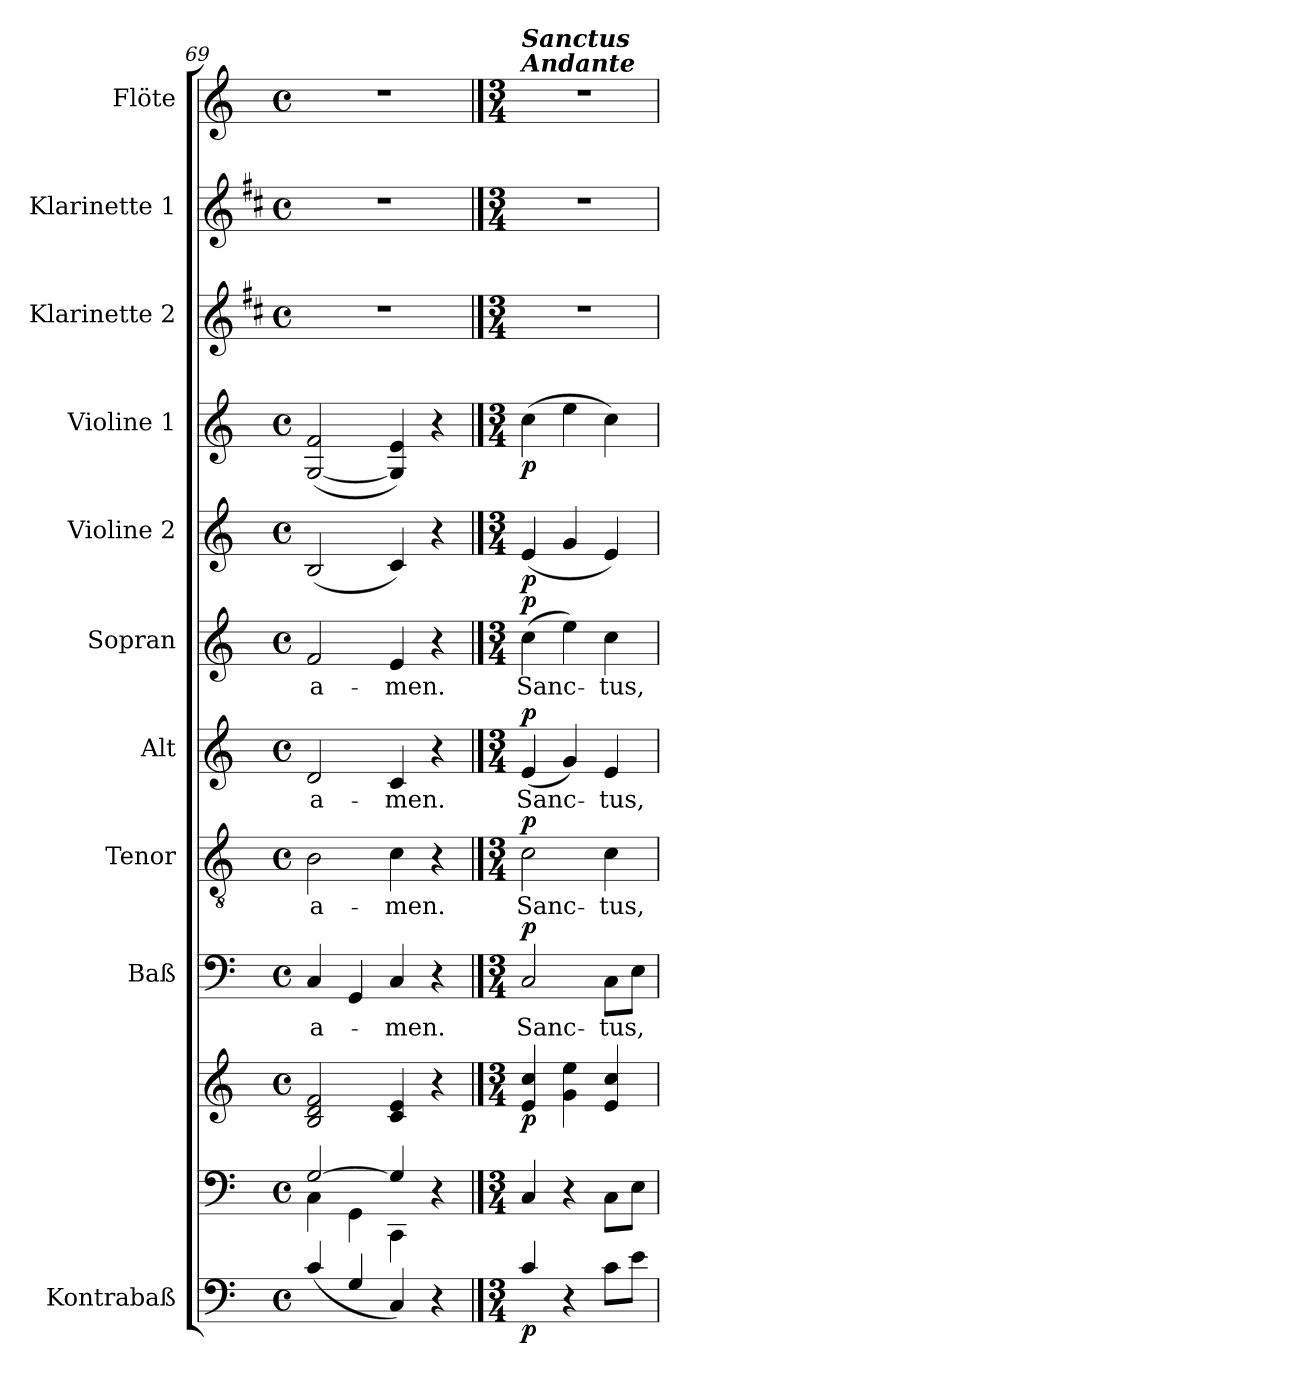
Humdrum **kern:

**kern	**dynam	**kern	**kern	**dynam	**kern	**text	**dynam	**kern	**text	**dynam	**kern	**text	**dynam	**kern	**text	**dynam	**kern	**dynam	**kern	**dynam	**kern	**kern	**kern
*part11	*part11	*part10	*part10	*part10	*part9	*part9	*part9	*part8	*part8	*part8	*part7	*part7	*part7	*part6	*part6	*part6	*part5	*part5	*part4	*part4	*part3	*part2	*part1
*staff12	*staff12	*staff11	*staff10	*staff10/11	*staff9	*staff9	*staff9	*staff8	*staff8	*staff8	*staff7	*staff7	*staff7	*staff6	*staff6	*staff6	*staff5	*staff5	*staff4	*staff4	*staff3	*staff2	*staff1
*I"Kontrabaß	*	*	*	*	*I"Baß	*	*	*I"Tenor	*	*	*I"Alt	*	*	*I"Sopran	*	*	*I"Violine 2	*	*I"Violine 1	*	*I"Klarinette 2	*I"Klarinette 1	*I"Flöte
*	*	*	*	*	*	*	*	*	*	*	*	*	*	*	*	*	*I'Vln	*	*I'Vln	*	*	*	*I'Fl
*clefF4	*	*clefF4	*clefG2	*	*clefF4	*	*	*clefGv2	*	*	*clefG2	*	*	*clefG2	*	*	*clefG2	*	*clefG2	*	*clefG2	*clefG2	*clefG2
*ITrd7c12	*	*	*	*	*	*	*	*	*	*	*	*	*	*	*	*	*	*	*	*	*ITrd1c2	*ITrd1c2	*
*k[]	*	*k[]	*k[]	*	*k[]	*	*	*k[]	*	*	*k[]	*	*	*k[]	*	*	*k[]	*	*k[]	*	*k[]	*k[]	*k[]
*C:	*	*C:	*C:	*	*C:	*	*	*C:	*	*	*C:	*	*	*C:	*	*	*C:	*	*C:	*	*C:	*C:	*C:
*M4/4	*	*M4/4	*M4/4	*	*M4/4	*	*	*M4/4	*	*	*M4/4	*	*	*M4/4	*	*	*M4/4	*	*M4/4	*	*M4/4	*M4/4	*M4/4
*met(c)	*	*met(c)	*met(c)	*	*met(c)	*	*	*met(c)	*	*	*met(c)	*	*	*met(c)	*	*	*met(c)	*	*met(c)	*	*met(c)	*met(c)	*met(c)
=69	=69	=69	=69	=69	=69	=69	=69	=69	=69	=69	=69	=69	=69	=69	=69	=69	=69	=69	=69	=69	=69	=69	=69
*	*	*^	*	*	*	*	*	*	*	*	*	*	*	*	*	*	*	*	*	*	*	*	*
!	!	!	!	!	!	!	!LO:LY:b	!	!	!LO:LY:b	!	!	!LO:LY:b	!	!	!LO:LY:b	!	!	!	!	!	!	!	!
(<4C/	.	[>2G/	4C\	2B/ 2d/ 2f/	.	4C/	a-	.	2B\	a-	.	2d/	a-	.	2f/	a-	.	(<2B/	.	([2G/ 2f/	.	1r	1r	1r
4GG/	.	.	4GG\	.	.	4GG/	.	.	.	.	.	.	.	.	.	.	.	.	.	.	.	.	.	.
!	!	!	!	!	!	!	!LO:LY:b	!	!	!LO:LY:b	!	!	!LO:LY:b	!	!	!LO:LY:b	!	!	!	!	!	!	!	!
4CC/)	.	4G/]	4CC\	4c/ 4e/	.	4C/	-men.	.	4c\	-men.	.	4c/	-men.	.	4e/	-men.	.	4c/)	.	4G/] 4e/)	.	.	.	.
4r	.	4ryy	4r	4r	.	4r	.	.	4r	.	.	4r	.	.	4r	.	.	4r	.	4r	.	.	.	.
*	*	*v	*v	*	*	*	*	*	*	*	*	*	*	*	*	*	*	*	*	*	*	*	*	*
!!LO:PB:g=z
==70	==70	==70	==70	==70	==70	==70	==70	==70	==70	==70	==70	==70	==70	==70	==70	==70	==70	==70	==70	==70	==70	==70	==70
*M3/4	*	*M3/4	*M3/4	*	*M3/4	*	*	*M3/4	*	*	*M3/4	*	*	*M3/4	*	*	*M3/4	*	*M3/4	*	*M3/4	*M3/4	*M3/4
*	*	*^	*	*	*	*	*	*	*	*	*	*	*	*	*	*	*	*	*	*	*	*	*
!	!	!	!	!	!	!	!	!	!	!	!	!	!	!	!	!	!	!	!	!	!	!	!	!LO:TX:a:Bi:t=Andante
!	!	!	!	!	!	!	!	!	!	!	!	!	!	!	!	!	!	!	!	!	!	!	!	!LO:TX:a:Bi:t=Sanctus
!	!LO:DY:b	!	!	!	!LO:DY:b	!	!LO:LY:b	!LO:DY:a	!	!LO:LY:b	!LO:DY:a	!	!LO:LY:b	!LO:DY:a	!	!LO:LY:b	!LO:DY:a	!	!LO:DY:b	!	!LO:DY:b	!	!	!
*	*	*v	*v	*	*	*	*	*	*	*	*	*	*	*	*	*	*	*	*	*	*	*	*	*
4C/	p	4C/	4e/ 4cc/	p	2C/	Sanc-	p	2c\	Sanc-	p	(<4e/	Sanc-	p	(>4cc\	Sanc-	p	(<4e/	p	(>4cc\	p	2.r	2.r	2.r
4r	.	4r	4g\ 4ee\	.	.	.	.	.	.	.	4g/)	.	.	4ee\)	.	.	4g/	.	4ee\	.	.	.	.
!	!	!	!	!	!	!LO:LY:b	!	!	!LO:LY:b	!	!	!LO:LY:b	!	!	!LO:LY:b	!	!	!	!	!	!	!	!
8C\L	.	8C\L	4e/ 4cc/	.	8C\L	-tus,	.	4c\	-tus,	.	4e/	-tus,	.	4cc\	-tus,	.	4e/)	.	4cc\)	.	.	.	.
8E\J	.	8E\J	.	.	8E\J	.	.	.	.	.	.	.	.	.	.	.	.	.	.	.	.	.	.
=	=	=	=	=	=	=	=	=	=	=	=	=	=	=	=	=	=	=	=	=	=	=	=
*-	*-	*-	*-	*-	*-	*-	*-	*-	*-	*-	*-	*-	*-	*-	*-	*-	*-	*-	*-	*-	*-	*-	*-
